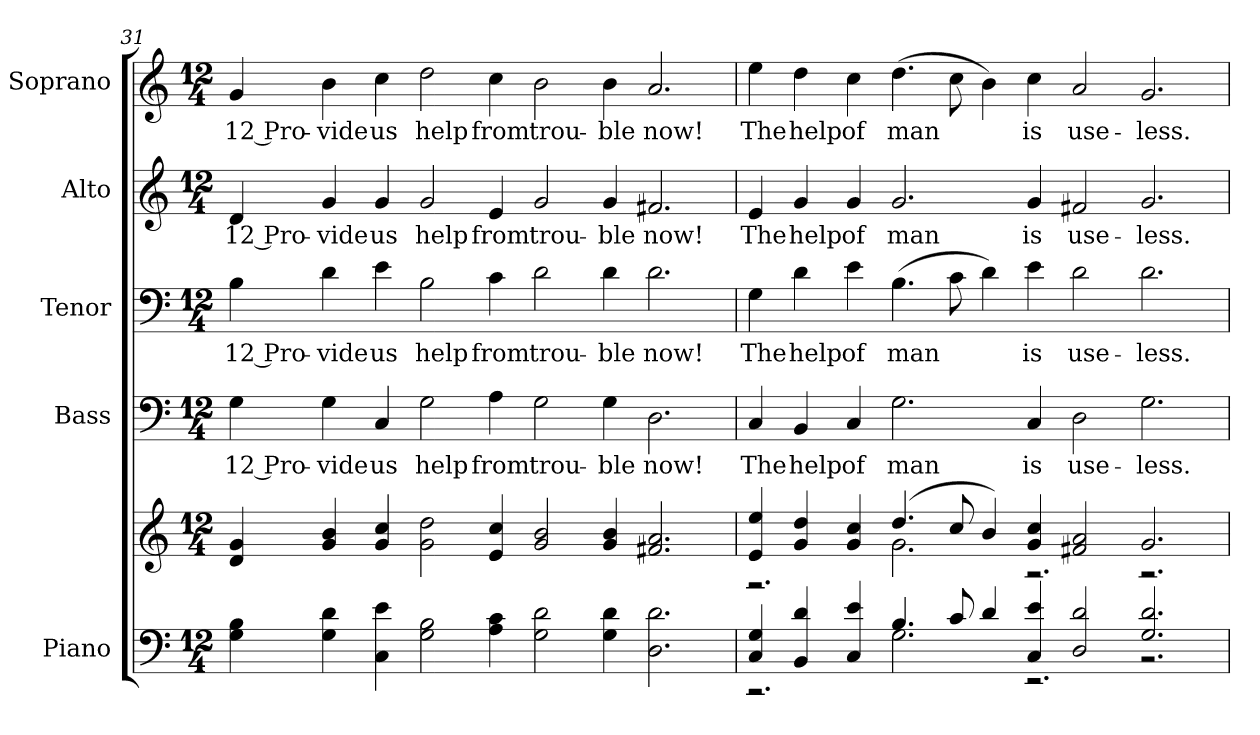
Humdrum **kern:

**kern	**kern	**kern	**text	**kern	**text	**kern	**text	**kern	**text
*part5	*part5	*part4	*part4	*part3	*part3	*part2	*part2	*part1	*part1
*staff6	*staff5	*staff4	*staff4	*staff3	*staff3	*staff2	*staff2	*staff1	*staff1
*I"Piano	*	*I"Bass	*	*I"Tenor	*	*I"Alto	*	*I"Soprano	*
*I'Pno.	*	*I'B.	*	*I'T.	*	*I'A.	*	*I'S.	*
!!LO:LB:g=z
*clefF4	*clefG2	*clefF4	*	*clefF4	*	*clefG2	*	*clefG2	*
*k[]	*k[]	*k[]	*	*k[]	*	*k[]	*	*k[]	*
*M12/4	*M12/4	*M12/4	*	*M12/4	*	*M12/4	*	*M12/4	*
=31	=31	=31	=31	=31	=31	=31	=31	=31	=31
!	!	!	!LO:LY:b:color=#000000	!	!	!	!	!	!
!	!	!	!	!	!LO:LY:b:color=#000000	!	!	!	!
!	!	!	!	!	!	!	!LO:LY:b:color=#000000	!	!
!	!	!	!	!	!	!	!	!	!LO:LY:b:color=#000000
4Gi\ 4Bi	4di/ 4gi	4Gi\	12 Pro-	4Bi\	12 Pro-	4di/	12 Pro-	4gi/	12 Pro-
!	!	!	!LO:LY:b:color=#000000	!	!	!	!	!	!
!	!	!	!	!	!LO:LY:b:color=#000000	!	!	!	!
!	!	!	!	!	!	!	!LO:LY:b:color=#000000	!	!
!	!	!	!	!	!	!	!	!	!LO:LY:b:color=#000000
4Gi\ 4di	4gi/ 4bi	4Gi\	-vide	4di\	-vide	4gi/	-vide	4bi\	-vide
!	!	!	!LO:LY:b:color=#000000	!	!	!	!	!	!
!	!	!	!	!	!LO:LY:b:color=#000000	!	!	!	!
!	!	!	!	!	!	!	!LO:LY:b:color=#000000	!	!
!	!	!	!	!	!	!	!	!	!LO:LY:b:color=#000000
4Ci\ 4ei	4gi/ 4cci	4Ci/	us	4ei\	us	4gi/	us	4cci\	us
!	!	!	!LO:LY:b:color=#000000	!	!	!	!	!	!
!	!	!	!	!	!LO:LY:b:color=#000000	!	!	!	!
!	!	!	!	!	!	!	!LO:LY:b:color=#000000	!	!
!	!	!	!	!	!	!	!	!	!LO:LY:b:color=#000000
2Gi\ 2Bi	2gi\ 2ddi	2Gi\	help	2Bi\	help	2gi/	help	2ddi\	help
!	!	!	!LO:LY:b:color=#000000	!	!	!	!	!	!
!	!	!	!	!	!LO:LY:b:color=#000000	!	!	!	!
!	!	!	!	!	!	!	!LO:LY:b:color=#000000	!	!
!	!	!	!	!	!	!	!	!	!LO:LY:b:color=#000000
4Ai\ 4ci	4ei/ 4cci	4Ai\	from	4ci\	from	4ei/	from	4cci\	from
!	!	!	!LO:LY:b:color=#000000	!	!	!	!	!	!
!	!	!	!	!	!LO:LY:b:color=#000000	!	!	!	!
!	!	!	!	!	!	!	!LO:LY:b:color=#000000	!	!
!	!	!	!	!	!	!	!	!	!LO:LY:b:color=#000000
2Gi\ 2di	2gi/ 2bi	2Gi\	trou-	2di\	trou-	2gi/	trou-	2bi\	trou-
!	!	!	!LO:LY:b:color=#000000	!	!	!	!	!	!
!	!	!	!	!	!LO:LY:b:color=#000000	!	!	!	!
!	!	!	!	!	!	!	!LO:LY:b:color=#000000	!	!
!	!	!	!	!	!	!	!	!	!LO:LY:b:color=#000000
4Gi\ 4di	4gi/ 4bi	4Gi\	-ble	4di\	-ble	4gi/	-ble	4bi\	-ble
!	!	!	!LO:LY:b:color=#000000	!	!	!	!	!	!
!	!	!	!	!	!LO:LY:b:color=#000000	!	!	!	!
!	!	!	!	!	!	!	!LO:LY:b:color=#000000	!	!
!	!	!	!	!	!	!	!	!	!LO:LY:b:color=#000000
2.Di\ 2.di	2.f#Xi/ 2.ai	2.Di\	now!	2.di\	now!	2.f#Xi/	now!	2.ai/	now!
=32	=32	=32	=32	=32	=32	=32	=32	=32	=32
*^	*^	*	*	*	*	*	*	*	*
!	!	!	!	!	!LO:LY:b:color=#000000	!	!	!	!	!	!
!	!	!	!	!	!	!	!LO:LY:b:color=#000000	!	!	!	!
!	!	!	!	!	!	!	!	!	!LO:LY:b:color=#000000	!	!
!	!	!	!	!	!	!	!	!	!	!	!LO:LY:b:color=#000000
4Ci/ 4Gi	2.r	4ei/ 4eei	2.r	4Ci/	The	4Gi\	The	4ei/	The	4eei\	The
!	!	!	!	!	!LO:LY:b:color=#000000	!	!	!	!	!	!
!	!	!	!	!	!	!	!LO:LY:b:color=#000000	!	!	!	!
!	!	!	!	!	!	!	!	!	!LO:LY:b:color=#000000	!	!
!	!	!	!	!	!	!	!	!	!	!	!LO:LY:b:color=#000000
4BBi/ 4di	.	4gi/ 4ddi	.	4BBi/	help	4di\	help	4gi/	help	4ddi\	help
!	!	!	!	!	!LO:LY:b:color=#000000	!	!	!	!	!	!
!	!	!	!	!	!	!	!LO:LY:b:color=#000000	!	!	!	!
!	!	!	!	!	!	!	!	!	!LO:LY:b:color=#000000	!	!
!	!	!	!	!	!	!	!	!	!	!	!LO:LY:b:color=#000000
4Ci/ 4ei	.	4gi/ 4cci	.	4Ci/	of	4ei\	of	4gi/	of	4cci\	of
!	!	!	!	!	!LO:LY:b:color=#000000	!	!	!	!	!	!
!	!	!	!	!	!	!	!LO:LY:b:color=#000000	!	!	!	!
!	!	!	!	!	!	!	!	!	!LO:LY:b:color=#000000	!	!
!	!	!	!	!	!	!	!	!	!	!	!LO:LY:b:color=#000000
4.Bi/	2.Gi\	(4.ddi/	2.gi\	2.Gi\	man	(4.Bi\	man	2.gi/	man	(4.ddi\	man
8ci/	.	8cci/	.	.	.	8ci\	.	.	.	8cci\	.
4di/	.	4bi/)	.	.	.	4di\)	.	.	.	4bi\)	.
!	!	!	!	!	!LO:LY:b:color=#000000	!	!	!	!	!	!
!	!	!	!	!	!	!	!LO:LY:b:color=#000000	!	!	!	!
!	!	!	!	!	!	!	!	!	!LO:LY:b:color=#000000	!	!
!	!	!	!	!	!	!	!	!	!	!	!LO:LY:b:color=#000000
4Ci/ 4ei	2.r	4gi/ 4cci	2.r	4Ci/	is	4ei\	is	4gi/	is	4cci\	is
!	!	!	!	!	!LO:LY:b:color=#000000	!	!	!	!	!	!
!	!	!	!	!	!	!	!LO:LY:b:color=#000000	!	!	!	!
!	!	!	!	!	!	!	!	!	!LO:LY:b:color=#000000	!	!
!	!	!	!	!	!	!	!	!	!	!	!LO:LY:b:color=#000000
2Di/ 2di	.	2f#Xi/ 2ai	.	2Di\	use-	2di\	use-	2f#Xi/	use-	2ai/	use-
!	!	!	!	!	!LO:LY:b:color=#000000	!	!	!	!	!	!
!	!	!	!	!	!	!	!LO:LY:b:color=#000000	!	!	!	!
!	!	!	!	!	!	!	!	!	!LO:LY:b:color=#000000	!	!
!	!	!	!	!	!	!	!	!	!	!	!LO:LY:b:color=#000000
2.Gi/ 2.di	2.r	2.gi/	2.r	2.Gi\	-less.	2.di\	-less.	2.gi/	-less.	2.gi/	-less.
*v	*v	*	*	*	*	*	*	*	*	*	*
*	*v	*v	*	*	*	*	*	*	*	*
=	=	=	=	=	=	=	=	=	=
*-	*-	*-	*-	*-	*-	*-	*-	*-	*-
